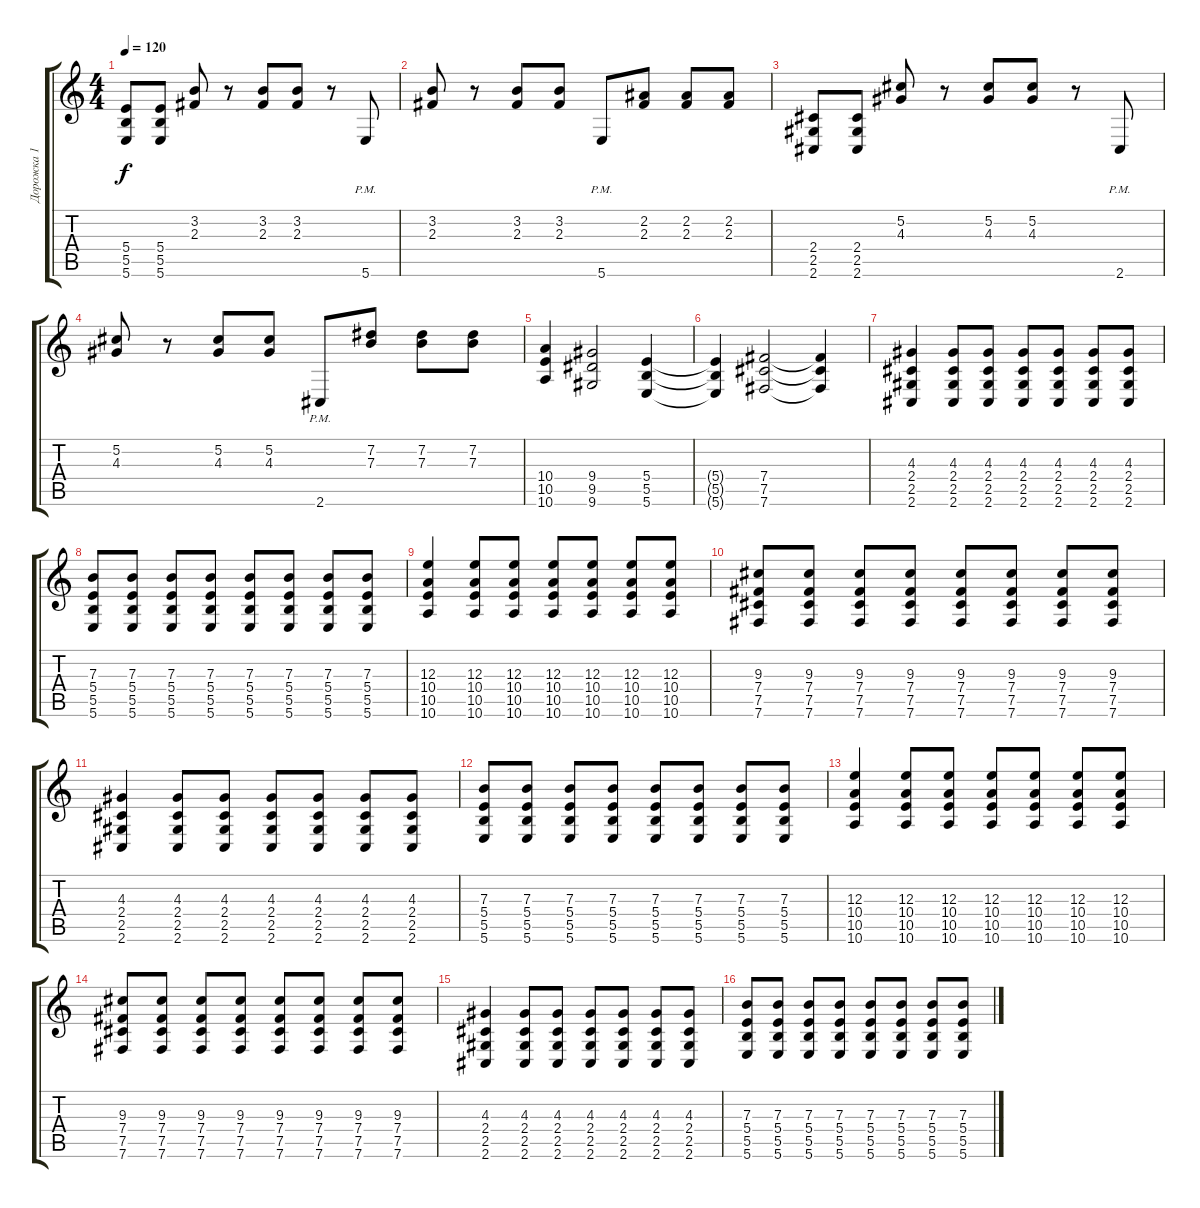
\track ("Дорожка 1" "Дорожка 1") {instrument distortionguitar}
\staff {score tabs}
\tuning (Db4 Ab3 E3 B2 Gb2 B1) {hide}
\ts (4 4)
\tempo 120
\clef g2
\ks c
(5.4 5.5 5.6).8{dy f} (5.4 5.5 5.6).8 (3.2 2.3).8 r.8 (3.2 2.3).8 (3.2 2.3).8 r.8 5.6{pm}.8 |
(3.2 2.3).8 r.8 (3.2 2.3).8 (3.2 2.3).8 5.6{pm}.8 (2.2 2.3).8 (2.2 2.3).8 (2.2 2.3).8 |
(2.4 2.5 2.6).8 (2.4 2.5 2.6).8 (5.2 4.3).8 r.8 (5.2 4.3).8 (5.2 4.3).8 r.8 2.6{pm}.8 |
(5.2 4.3).8 r.8 (5.2 4.3).8 (5.2 4.3).8 2.6{pm}.8 (7.2 7.3).8 (7.2 7.3).8 (7.2 7.3).8 |
(10.4 10.5 10.6).4 (9.4 9.5 9.6).2 (5.4 5.5 5.6).4 |
(5.4{t} 5.5{t} 5.6{t}).4 (7.4 7.5 7.6).2 (7.4{t} 7.5{t} 7.6{t}).4 |
(4.3 2.4 2.5 2.6).4 (4.3 2.4 2.5 2.6).8 (4.3 2.4 2.5 2.6).8 (4.3 2.4 2.5 2.6).8 (4.3 2.4 2.5 2.6).8 (4.3 2.4 2.5 2.6).8 (4.3 2.4 2.5 2.6).8 |
(7.3 5.4 5.5 5.6).8 (7.3 5.4 5.5 5.6).8 (7.3 5.4 5.5 5.6).8 (7.3 5.4 5.5 5.6).8 (7.3 5.4 5.5 5.6).8 (7.3 5.4 5.5 5.6).8 (7.3 5.4 5.5 5.6).8 (7.3 5.4 5.5 5.6).8 |
(12.3 10.4 10.5 10.6).4 (12.3 10.4 10.5 10.6).8 (12.3 10.4 10.5 10.6).8 (12.3 10.4 10.5 10.6).8 (12.3 10.4 10.5 10.6).8 (12.3 10.4 10.5 10.6).8 (12.3 10.4 10.5 10.6).8 |
(9.3 7.4 7.5 7.6).8 (9.3 7.4 7.5 7.6).8 (9.3 7.4 7.5 7.6).8 (9.3 7.4 7.5 7.6).8 (9.3 7.4 7.5 7.6).8 (9.3 7.4 7.5 7.6).8 (9.3 7.4 7.5 7.6).8 (9.3 7.4 7.5 7.6).8 |
(4.3 2.4 2.5 2.6).4 (4.3 2.4 2.5 2.6).8 (4.3 2.4 2.5 2.6).8 (4.3 2.4 2.5 2.6).8 (4.3 2.4 2.5 2.6).8 (4.3 2.4 2.5 2.6).8 (4.3 2.4 2.5 2.6).8 |
(7.3 5.4 5.5 5.6).8 (7.3 5.4 5.5 5.6).8 (7.3 5.4 5.5 5.6).8 (7.3 5.4 5.5 5.6).8 (7.3 5.4 5.5 5.6).8 (7.3 5.4 5.5 5.6).8 (7.3 5.4 5.5 5.6).8 (7.3 5.4 5.5 5.6).8 |
(12.3 10.4 10.5 10.6).4 (12.3 10.4 10.5 10.6).8 (12.3 10.4 10.5 10.6).8 (12.3 10.4 10.5 10.6).8 (12.3 10.4 10.5 10.6).8 (12.3 10.4 10.5 10.6).8 (12.3 10.4 10.5 10.6).8 |
(9.3 7.4 7.5 7.6).8 (9.3 7.4 7.5 7.6).8 (9.3 7.4 7.5 7.6).8 (9.3 7.4 7.5 7.6).8 (9.3 7.4 7.5 7.6).8 (9.3 7.4 7.5 7.6).8 (9.3 7.4 7.5 7.6).8 (9.3 7.4 7.5 7.6).8 |
(4.3 2.4 2.5 2.6).4 (4.3 2.4 2.5 2.6).8 (4.3 2.4 2.5 2.6).8 (4.3 2.4 2.5 2.6).8 (4.3 2.4 2.5 2.6).8 (4.3 2.4 2.5 2.6).8 (4.3 2.4 2.5 2.6).8 |
(7.3 5.4 5.5 5.6).8 (7.3 5.4 5.5 5.6).8 (7.3 5.4 5.5 5.6).8 (7.3 5.4 5.5 5.6).8 (7.3 5.4 5.5 5.6).8 (7.3 5.4 5.5 5.6).8 (7.3 5.4 5.5 5.6).8 (7.3 5.4 5.5 5.6).8
